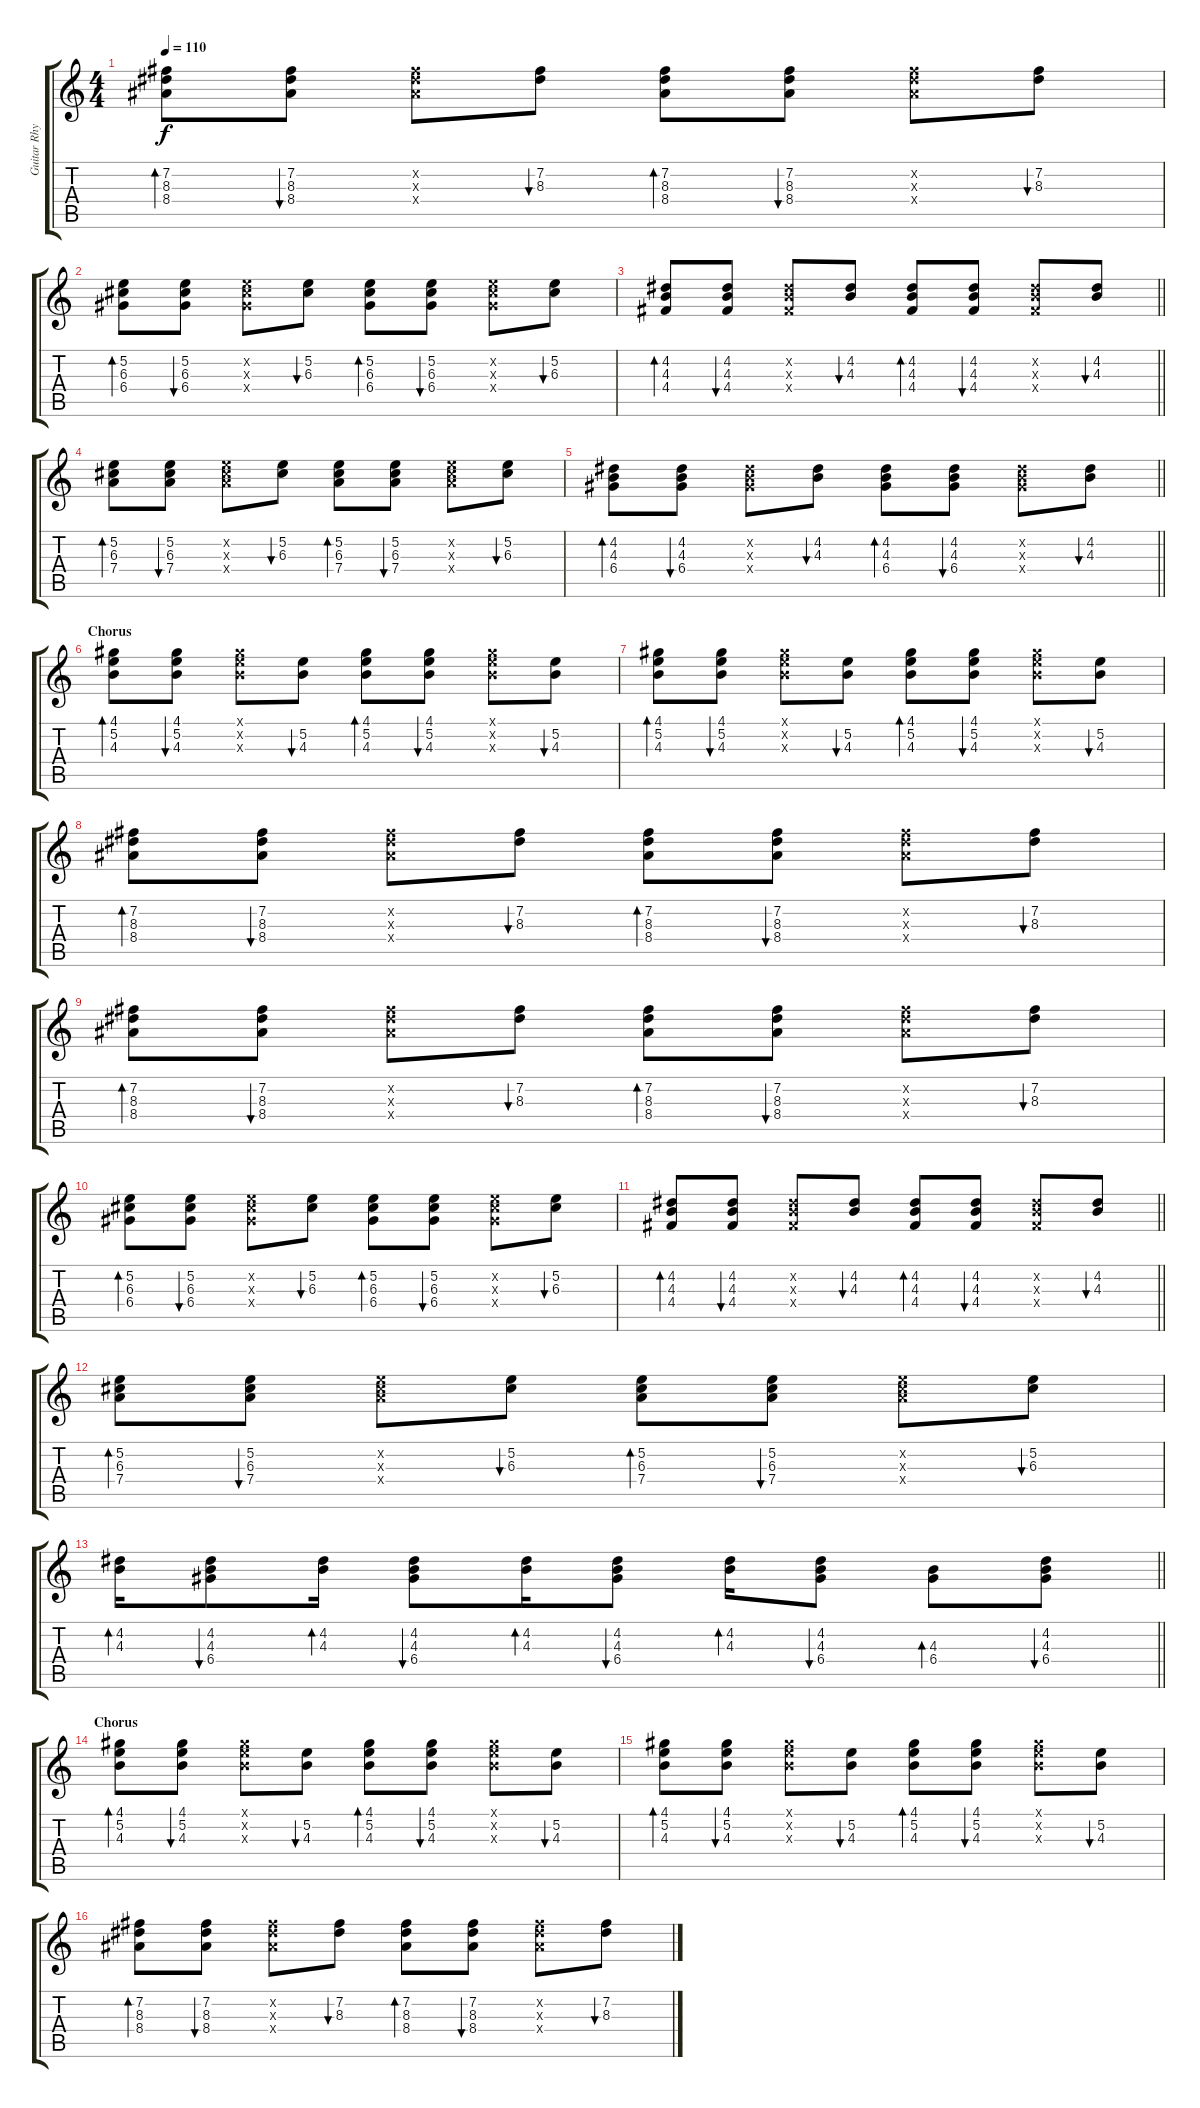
\track ("Guitar Rhytem" "Guitar Rhy") {instrument acousticguitarsteel}
\staff {score tabs}
\tuning (E4 B3 G3 D3 A2 E2) {hide}
\ts (4 4)
\tempo 110
\clef g2
\ks c
(7.2 8.3 8.4).8{bd 60 dy f} (7.2 8.3 8.4).8{bu 60} (7.2{x} 8.3{x} 8.4{x}).8 (7.2 8.3).8{bu 60} (7.2 8.3 8.4).8{bd 60} (7.2 8.3 8.4).8{bu 60} (7.2{x} 8.3{x} 8.4{x}).8 (7.2 8.3).8{bu 60} |
(5.2 6.3 6.4).8{bd 60} (5.2 6.3 6.4).8{bu 60} (5.2{x} 6.3{x} 6.4{x}).8 (5.2 6.3).8{bu 60} (5.2 6.3 6.4).8{bd 60} (5.2 6.3 6.4).8{bu 60} (5.2{x} 6.3{x} 6.4{x}).8 (5.2 6.3).8{bu 60} |
\barLineRight lightlight
(4.2 4.3 4.4).8{bd 60} (4.2 4.3 4.4).8{bu 60} (4.2{x} 4.3{x} 4.4{x}).8 (4.2 4.3).8{bu 60} (4.2 4.3 4.4).8{bd 60} (4.2 4.3 4.4).8{bu 60} (4.2{x} 4.3{x} 4.4{x}).8 (4.2 4.3).8{bu 60} |
(5.2 6.3 7.4).8{bd 60} (5.2 6.3 7.4).8{bu 60} (5.2{x} 6.3{x} 7.4{x}).8 (5.2 6.3).8{bu 60} (5.2 6.3 7.4).8{bd 60} (5.2 6.3 7.4).8{bu 60} (5.2{x} 6.3{x} 7.4{x}).8 (5.2 6.3).8{bu 60} |
\barLineRight lightlight
(4.2 4.3 6.4).8{bd 60} (4.2 4.3 6.4).8{bu 60} (4.2{x} 4.3{x} 6.4{x}).8 (4.2 4.3).8{bu 60} (4.2 4.3 6.4).8{bd 60} (4.2 4.3 6.4).8{bu 60} (4.2{x} 4.3{x} 6.4{x}).8 (4.2 4.3).8{bu 60} |
\section ("" "Chorus")
(4.1 5.2 4.3).8{bd 60} (4.1 5.2 4.3).8{bu 60} (4.1{x} 5.2{x} 4.3{x}).8 (5.2 4.3).8{bu 60} (4.1 5.2 4.3).8{bd 60} (4.1 5.2 4.3).8{bu 60} (4.1{x} 5.2{x} 4.3{x}).8 (5.2 4.3).8{bu 60} |
(4.1 5.2 4.3).8{bd 60} (4.1 5.2 4.3).8{bu 60} (4.1{x} 5.2{x} 4.3{x}).8 (5.2 4.3).8{bu 60} (4.1 5.2 4.3).8{bd 60} (4.1 5.2 4.3).8{bu 60} (4.1{x} 5.2{x} 4.3{x}).8 (5.2 4.3).8{bu 60} |
(7.2 8.3 8.4).8{bd 60} (7.2 8.3 8.4).8{bu 60} (7.2{x} 8.3{x} 8.4{x}).8 (7.2 8.3).8{bu 60} (7.2 8.3 8.4).8{bd 60} (7.2 8.3 8.4).8{bu 60} (7.2{x} 8.3{x} 8.4{x}).8 (7.2 8.3).8{bu 60} |
(7.2 8.3 8.4).8{bd 60} (7.2 8.3 8.4).8{bu 60} (7.2{x} 8.3{x} 8.4{x}).8 (7.2 8.3).8{bu 60} (7.2 8.3 8.4).8{bd 60} (7.2 8.3 8.4).8{bu 60} (7.2{x} 8.3{x} 8.4{x}).8 (7.2 8.3).8{bu 60} |
(5.2 6.3 6.4).8{bd 60} (5.2 6.3 6.4).8{bu 60} (5.2{x} 6.3{x} 6.4{x}).8 (5.2 6.3).8{bu 60} (5.2 6.3 6.4).8{bd 60} (5.2 6.3 6.4).8{bu 60} (5.2{x} 6.3{x} 6.4{x}).8 (5.2 6.3).8{bu 60} |
\barLineRight lightlight
(4.2 4.3 4.4).8{bd 60} (4.2 4.3 4.4).8{bu 60} (4.2{x} 4.3{x} 4.4{x}).8 (4.2 4.3).8{bu 60} (4.2 4.3 4.4).8{bd 60} (4.2 4.3 4.4).8{bu 60} (4.2{x} 4.3{x} 4.4{x}).8 (4.2 4.3).8{bu 60} |
(5.2 6.3 7.4).8{bd 60} (5.2 6.3 7.4).8{bu 60} (5.2{x} 6.3{x} 7.4{x}).8 (5.2 6.3).8{bu 60} (5.2 6.3 7.4).8{bd 60} (5.2 6.3 7.4).8{bu 60} (5.2{x} 6.3{x} 7.4{x}).8 (5.2 6.3).8{bu 60} |
\barLineRight lightlight
(4.2 4.3).16{bd 60} (4.2 4.3 6.4).8{bu 60} (4.2 4.3).16{bd 60} (4.2 4.3 6.4).8{bu 60} (4.2 4.3).16{bd 60} (4.2 4.3 6.4).8{bu 60} (4.2 4.3).16{bd 60} (4.2 4.3 6.4).8{bu 60} (4.3 6.4).8{bd 60} (4.2 4.3 6.4).8{bu 60} |
\section ("" "Chorus")
(4.1 5.2 4.3).8{bd 60} (4.1 5.2 4.3).8{bu 60} (4.1{x} 5.2{x} 4.3{x}).8 (5.2 4.3).8{bu 60} (4.1 5.2 4.3).8{bd 60} (4.1 5.2 4.3).8{bu 60} (4.1{x} 5.2{x} 4.3{x}).8 (5.2 4.3).8{bu 60} |
(4.1 5.2 4.3).8{bd 60} (4.1 5.2 4.3).8{bu 60} (4.1{x} 5.2{x} 4.3{x}).8 (5.2 4.3).8{bu 60} (4.1 5.2 4.3).8{bd 60} (4.1 5.2 4.3).8{bu 60} (4.1{x} 5.2{x} 4.3{x}).8 (5.2 4.3).8{bu 60} |
(7.2 8.3 8.4).8{bd 60} (7.2 8.3 8.4).8{bu 60} (7.2{x} 8.3{x} 8.4{x}).8 (7.2 8.3).8{bu 60} (7.2 8.3 8.4).8{bd 60} (7.2 8.3 8.4).8{bu 60} (7.2{x} 8.3{x} 8.4{x}).8 (7.2 8.3).8{bu 60}
